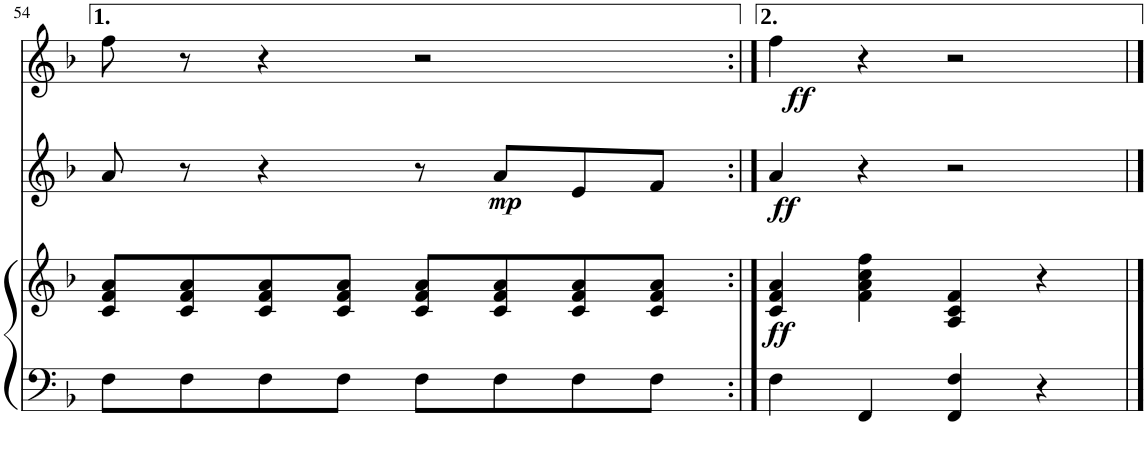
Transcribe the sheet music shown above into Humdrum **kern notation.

**kern	**kern	**dynam	**kern	**dynam	**kern	**dynam
*part3	*part3	*part3	*part2	*part2	*part1	*part1
*staff4	*staff3	*staff3/4	*staff2	*staff2	*staff1	*staff1
*I"Piano	*	*	*I"Secondo Gatto	*	*I"Primo Gatto	*
!!LO:PB:g=z
*clefF4	*clefG2	*	*clefG2	*	*clefG2	*
*k[b-]	*k[b-]	*	*k[b-]	*	*k[b-]	*
*M4/4	*M4/4	*	*M4/4	*	*M4/4	*
=54	=54	=54	=54	=54	=54	=54
8F\L	8c/ 8f/ 8a/L	.	8a/	.	8ff\	.
8F\	8c/ 8f/ 8a/	.	8r	.	8r	.
8F\	8c/ 8f/ 8a/	.	4r	.	4r	.
8F\J	8c/ 8f/ 8a/J	.	.	.	.	.
8F\L	8c/ 8f/ 8a/L	.	8r	.	2r	.
!	!	!	!	!LO:DY:b	!	!
8F\	8c/ 8f/ 8a/	.	8a/L	mp	.	.
8F\	8c/ 8f/ 8a/	.	8e/	.	.	.
8F\J	8c/ 8f/ 8a/J	.	8f/J	.	.	.
=55:|!	=55:|!	=55:|!	=55:|!	=55:|!	=55:|!	=55:|!
!	!	!LO:DY:b	!	!LO:DY:b	!	!LO:DY:b
4F\	4c/ 4f/ 4a/	ff	4a/	ff	4ff\	ff
4FF/	4f\ 4a\ 4cc\ 4ff\	.	4r	.	4r	.
4FF/ 4F/	4A/ 4c/ 4f/	.	2r	.	2r	.
4r	4r	.	.	.	.	.
==	==	==	==	==	==	==
*-	*-	*-	*-	*-	*-	*-
